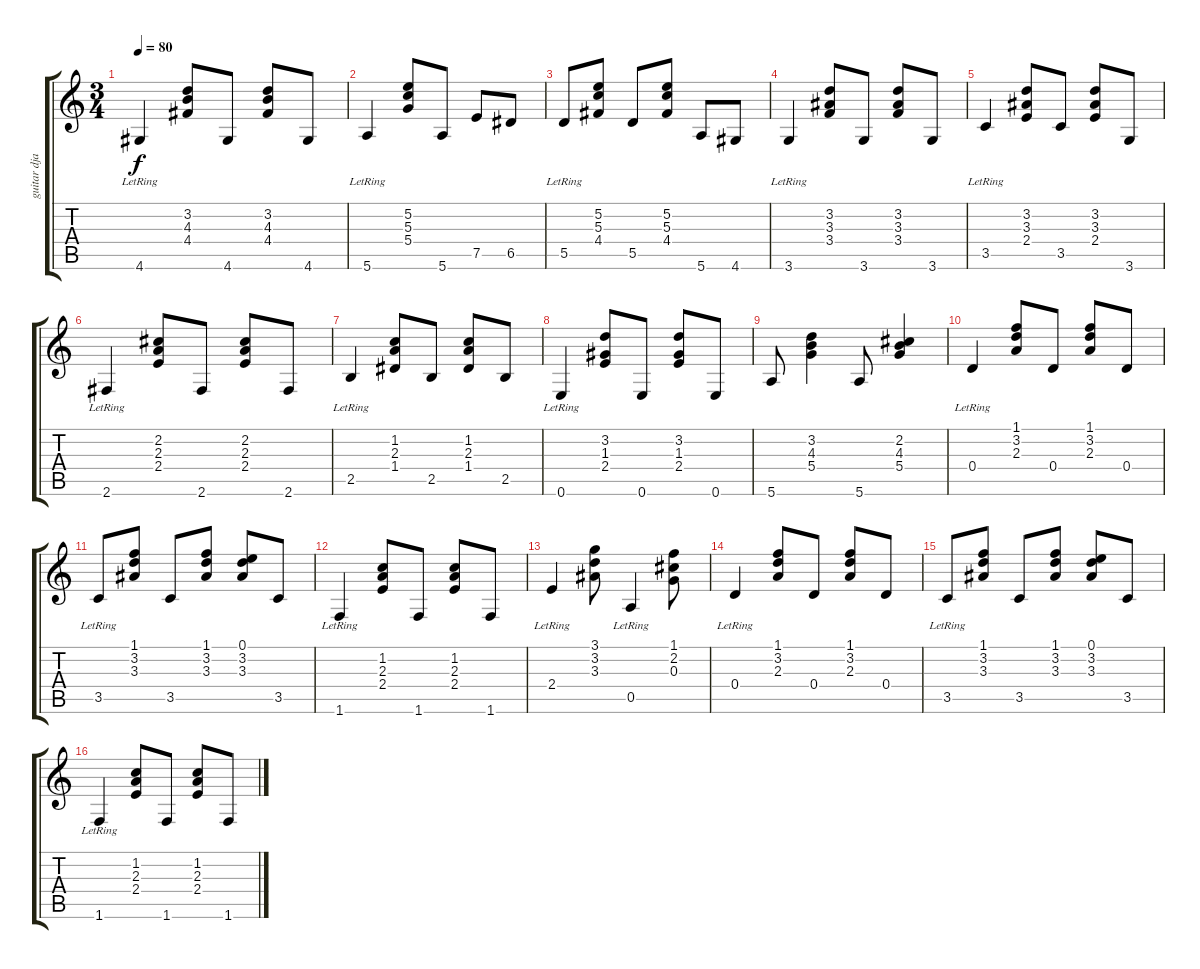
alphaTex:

\track ("guitar djavan" "guitar dja") {instrument acousticguitarnylon}
\staff {score tabs}
\tuning (E4 B3 G3 D3 A2 E2) {hide}
\ts (3 4)
\tempo 80
\clef g2
\ks c
4.6{lr}.4{dy f} (3.2 4.3 4.4).8 4.6.8 (3.2 4.3 4.4).8 4.6.8 |
5.6{lr}.4 (5.2 5.3 5.4).8 5.6.8 7.5.8 6.5.8 |
5.5{lr}.8 (5.2 5.3 4.4).8 5.5.8 (5.2 5.3 4.4).8 5.6.8 4.6.8 |
3.6{lr}.4 (3.2 3.3 3.4).8 3.6.8 (3.2 3.3 3.4).8 3.6.8 |
3.5{lr}.4 (3.2 3.3 2.4).8 3.5.8 (3.2 3.3 2.4).8 3.6.8 |
2.6{lr}.4 (2.2 2.3 2.4).8 2.6.8 (2.2 2.3 2.4).8 2.6.8 |
2.5{lr}.4 (1.2 2.3 1.4).8 2.5.8 (1.2 2.3 1.4).8 2.5.8 |
0.6{lr}.4 (3.2 1.3 2.4).8 0.6.8 (3.2 1.3 2.4).8 0.6.8 |
5.6.8 (3.2 4.3 5.4).4 5.6.8 (2.2 4.3 5.4).4 |
0.4{lr}.4 (1.1 3.2 2.3).8 0.4.8 (1.1 3.2 2.3).8 0.4.8 |
3.5{lr}.8 (1.1 3.2 3.3).8 3.5.8 (1.1 3.2 3.3).8 (0.1 3.2 3.3).8 3.5.8 |
1.6{lr}.4 (1.2 2.3 2.4).8 1.6.8 (1.2 2.3 2.4).8 1.6.8 |
2.4{lr}.4 (3.1 3.2 3.3).8 0.5{lr}.4 (1.1 2.2 0.3).8 |
0.4{lr}.4 (1.1 3.2 2.3).8 0.4.8 (1.1 3.2 2.3).8 0.4.8 |
3.5{lr}.8 (1.1 3.2 3.3).8 3.5.8 (1.1 3.2 3.3).8 (0.1 3.2 3.3).8 3.5.8 |
1.6{lr}.4 (1.2 2.3 2.4).8 1.6.8 (1.2 2.3 2.4).8 1.6.8
